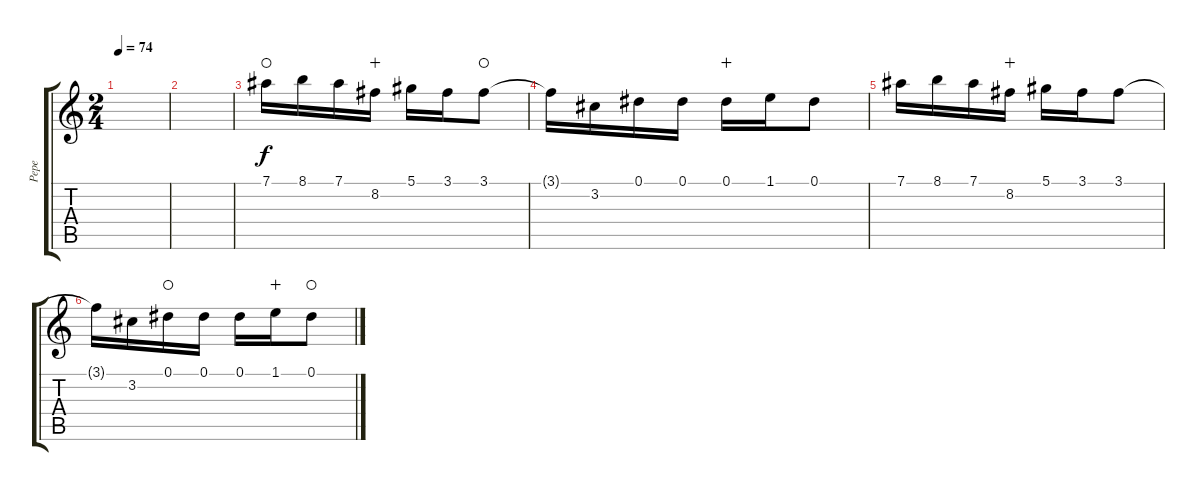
\track ("Pepe" "Pepe") {solo instrument distortionguitar}
\staff {score tabs}
\tuning (Eb4 Bb3 Gb3 Db3 Ab2 Eb2) {hide}
\ts (2 4)
\tempo 74
\clef g2
\ks c
|
|
7.1.16{volume 0 balance 16 instrument distortionguitar waho} 8.1.16 7.1.16 8.2.16{wahc} 5.1.16 3.1.16 3.1.8{waho} |
3.1{t}.16 3.2.16 0.1.16 0.1.16 0.1.16{wahc} 1.1.16 0.1.8 |
7.1.16 8.1.16 7.1.16 8.2.16{wahc} 5.1.16 3.1.16 3.1.8 |
3.1{t}.16 3.2.16 0.1.16{waho} 0.1.16 0.1.16 1.1.16{wahc} 0.1.8{waho}
